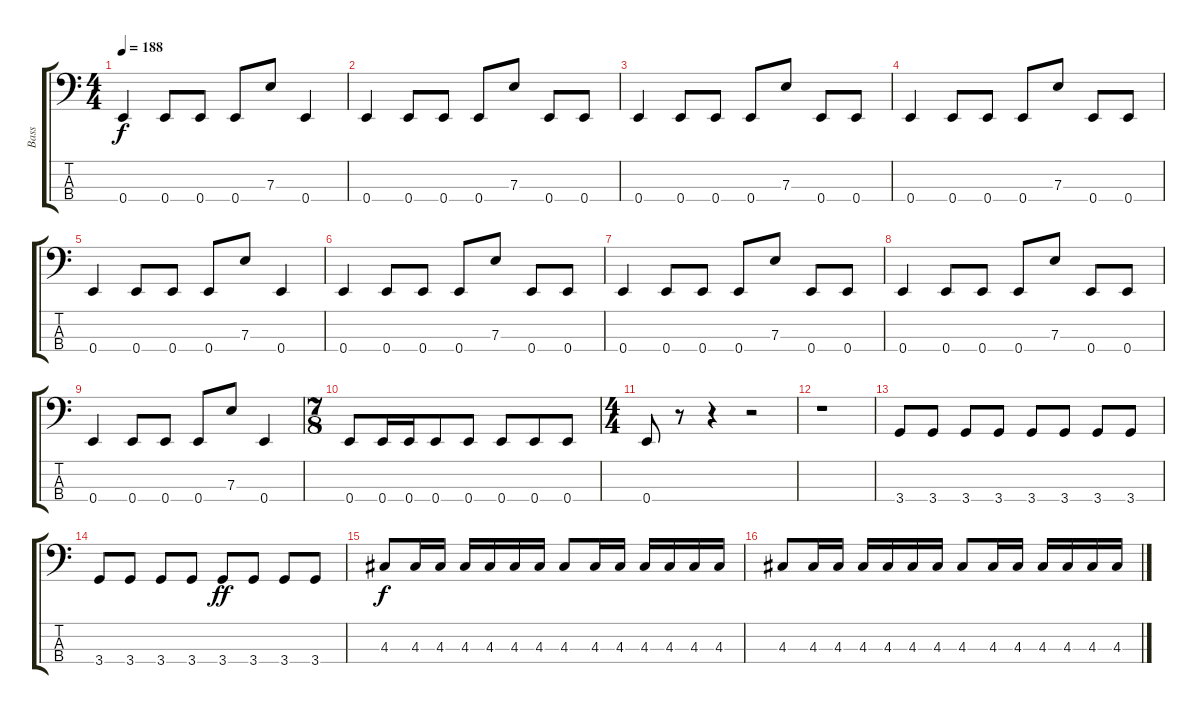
\track ("Bass" "Bass") {instrument electricbassfinger}
\staff {score tabs}
\tuning (G2 D2 A1 E1) {hide}
\ts (4 4)
\tempo 188
\clef f4
\ks c
0.4.4{dy f} 0.4.8 0.4.8 0.4.8 7.3.8 0.4.4 |
0.4.4 0.4.8 0.4.8 0.4.8 7.3.8 0.4.8 0.4.8 |
0.4.4 0.4.8 0.4.8 0.4.8 7.3.8 0.4.8 0.4.8 |
0.4.4 0.4.8 0.4.8 0.4.8 7.3.8 0.4.8 0.4.8 |
0.4.4 0.4.8 0.4.8 0.4.8 7.3.8 0.4.4 |
0.4.4 0.4.8 0.4.8 0.4.8 7.3.8 0.4.8 0.4.8 |
0.4.4 0.4.8 0.4.8 0.4.8 7.3.8 0.4.8 0.4.8 |
0.4.4 0.4.8 0.4.8 0.4.8 7.3.8 0.4.8 0.4.8 |
0.4.4 0.4.8 0.4.8 0.4.8 7.3.8 0.4.4 |
\ts (7 8)
0.4.8 0.4.16 0.4.16 0.4.8 0.4.8 0.4.8 0.4.8 0.4.8 |
\ts (4 4)
0.4.8 r.8 r.4 r.2 |
r.1 |
3.4.8 3.4.8 3.4.8 3.4.8 3.4.8 3.4.8 3.4.8 3.4.8 |
3.4.8 3.4.8 3.4.8 3.4.8 3.4.8{dy ff} 3.4.8 3.4.8 3.4.8 |
4.3.8{dy f} 4.3.16 4.3.16 4.3.16 4.3.16 4.3.16 4.3.16 4.3.8 4.3.16 4.3.16 4.3.16 4.3.16 4.3.16 4.3.16 |
4.3.8 4.3.16 4.3.16 4.3.16 4.3.16 4.3.16 4.3.16 4.3.8 4.3.16 4.3.16 4.3.16 4.3.16 4.3.16 4.3.16
